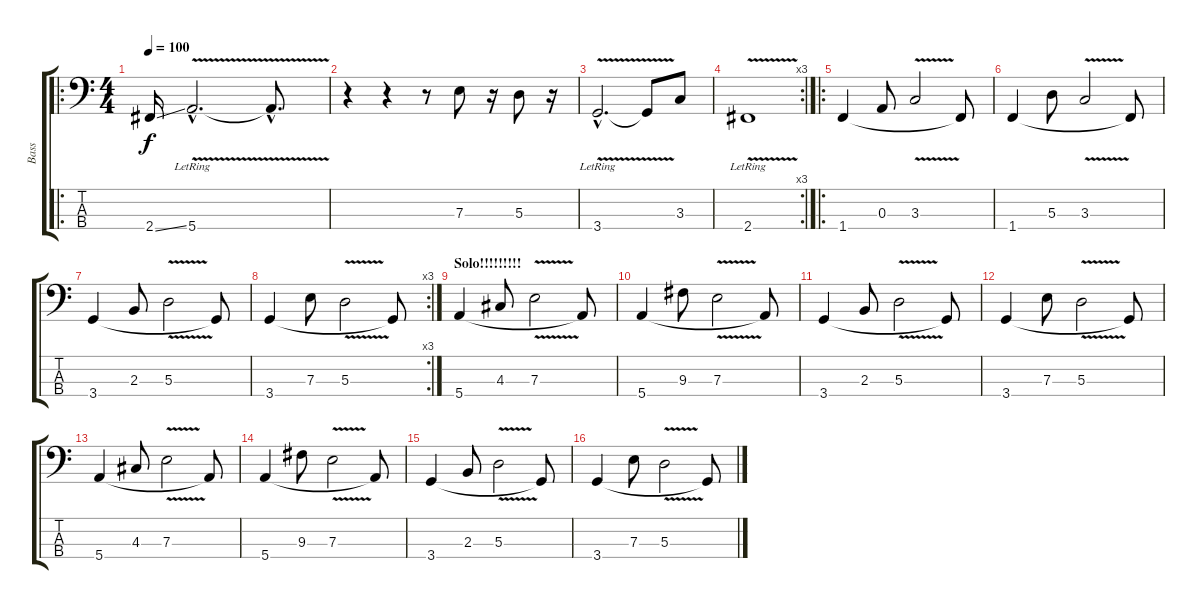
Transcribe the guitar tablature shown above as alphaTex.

\track ("Bass" "Bass") {instrument fretlessbass}
\staff {score tabs}
\tuning (G2 D2 A1 E1) {hide}
\ro
\ts (4 4)
\tempo 100
\clef f4
\ks c
2.4{ss}.16{dy f} 5.4{v hac lr}.2{d} 5.4{hac t}.8{d} |
r.4 r.4 r.8 7.3.8 r.16 5.3.8 r.16 |
3.4{v hac lr}.2{d} 3.4{t}.8 3.3.8 |
\rc 3
2.4{v lr}.1 |
\ro
1.4.4 0.3.8 3.3{v}.2 1.4{t}.8 |
1.4.4 5.3.8 3.3{v}.2 1.4{t}.8 |
3.4.4 2.3.8 5.3{v}.2 3.4{t}.8 |
\rc 3
3.4.4 7.3.8 5.3{v}.2 3.4{t}.8 |
\section ("" "Solo!!!!!!!!!")
5.4.4 4.3.8 7.3{v}.2 5.4{t}.8 |
5.4.4 9.3.8 7.3{v}.2 5.4{t}.8 |
3.4.4 2.3.8 5.3{v}.2 3.4{t}.8 |
3.4.4 7.3.8 5.3{v}.2 3.4{t}.8 |
5.4.4 4.3.8 7.3{v}.2 5.4{t}.8 |
5.4.4 9.3.8 7.3{v}.2 5.4{t}.8 |
3.4.4 2.3.8 5.3{v}.2 3.4{t}.8 |
3.4.4 7.3.8 5.3{v}.2 3.4{t}.8
